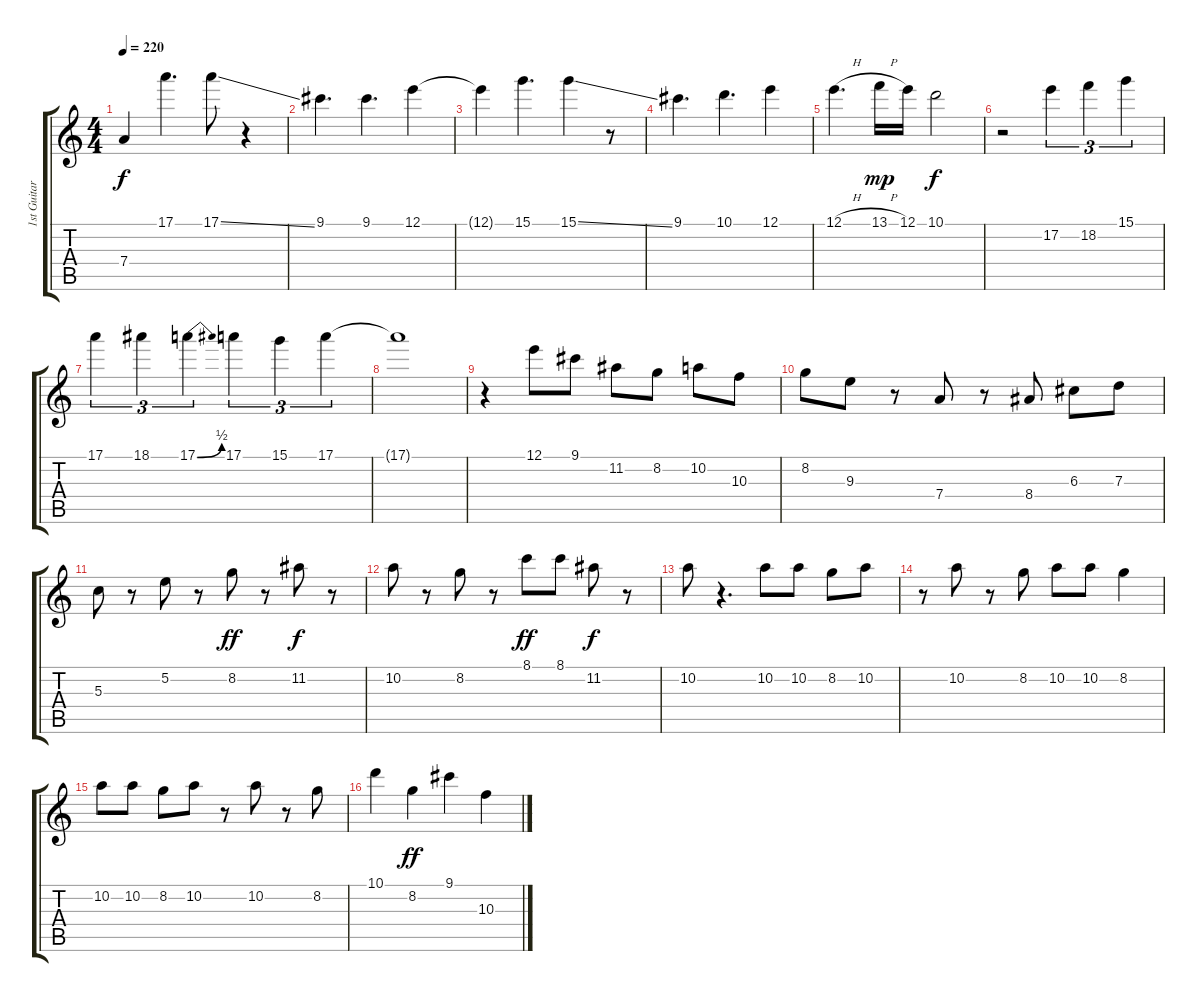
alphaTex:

\track ("1st Guitar" "1st Guitar") {instrument acousticguitarnylon}
\staff {score tabs}
\tuning (E4 B3 G3 D3 A2 E2) {hide}
\ts (4 4)
\tempo 220
\clef g2
\ks c
7.4{t}.4{dy f} 17.1.4{d} 17.1{ss}.8 r.4 |
9.1.4{d} 9.1.4{d} 12.1.4 |
12.1{t}.4 15.1.4{d} 15.1{ss}.4 r.8 |
9.1.4{d} 10.1.4{d} 12.1.4 |
12.1{h}.4{d} 13.1{h}.16{dy mp} 12.1.16 10.1.2{dy f} |
r.2 17.2.4{tu (3 2)} 18.2.4{tu (3 2)} 15.1.4{tu (3 2)} |
17.1.4{tu (3 2)} 18.1.4{tu (3 2)} 17.1{be (bend 0 0 60 2)}.4{tu (3 2)} 17.1.4{tu (3 2)} 15.1.4{tu (3 2)} 17.1.4{tu (3 2)} |
17.1{t}.1 |
r.4 12.1.8 9.1.8 11.2.8 8.2.8 10.2.8 10.3.8 |
8.2.8 9.3.8 r.8 7.4.8 r.8 8.4.8 6.3.8 7.3.8 |
5.3.8 r.8 5.2.8 r.8 8.2.8{dy ff} r.8 11.2.8{dy f} r.8 |
10.2.8 r.8 8.2.8 r.8 8.1.8{dy ff} 8.1.8 11.2.8{dy f} r.8 |
10.2.8 r.4{d} 10.2.8 10.2.8 8.2.8 10.2.8 |
r.8 10.2.8 r.8 8.2.8 10.2.8 10.2.8 8.2.4 |
10.2.8 10.2.8 8.2.8 10.2.8 r.8 10.2.8 r.8 8.2.8 |
10.1.4 8.2.4{dy ff} 9.1.4 10.3.4
